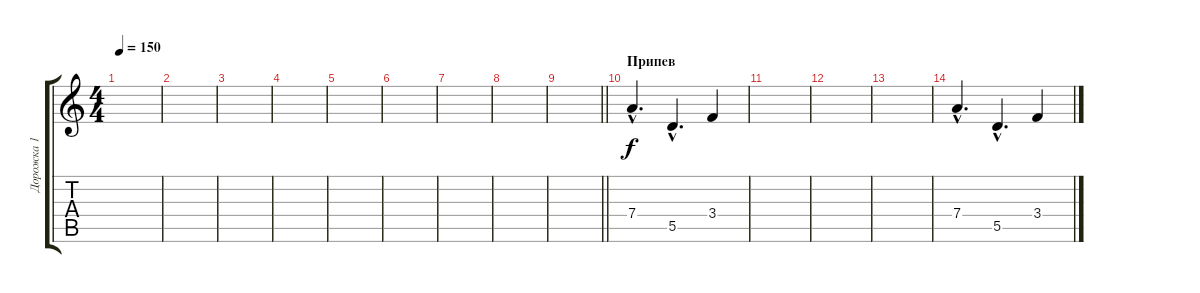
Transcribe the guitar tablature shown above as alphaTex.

\track ("Дорожка 1" "Дорожка 1") {instrument electricguitarjazz}
\staff {score tabs}
\tuning (E4 B3 G3 D3 A2 E2) {hide}
\ts (4 4)
\tempo 150
\clef g2
\ks c
|
|
|
|
|
|
|
|
\barLineRight lightlight
|
\section ("" "Припев")
7.4{hac}.4{d} 5.5{hac}.4{d} 3.4.4 |
|
|
|
7.4{hac}.4{d} 5.5{hac}.4{d} 3.4.4
